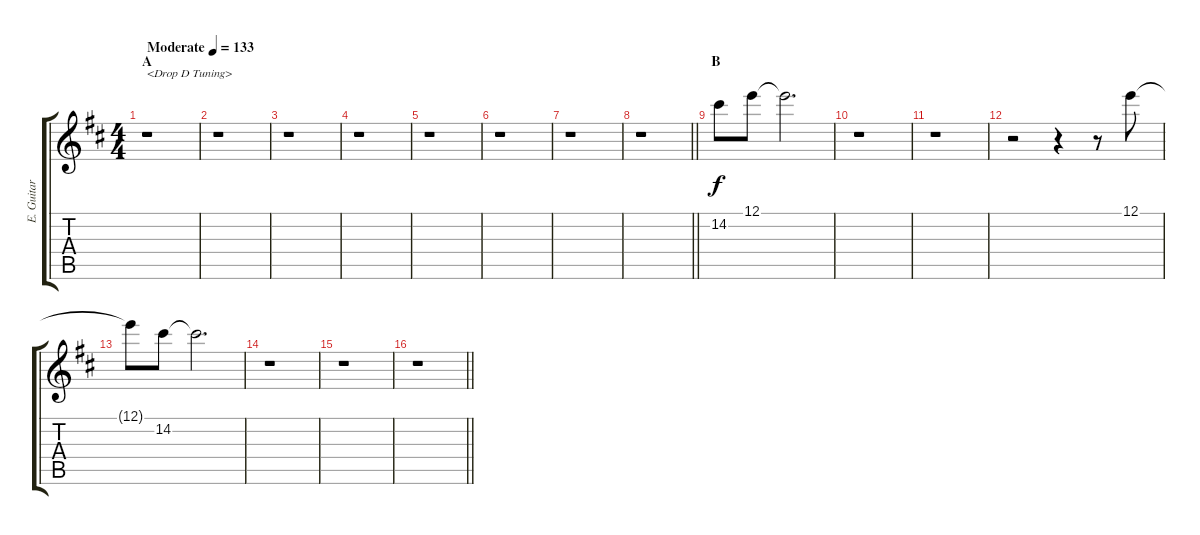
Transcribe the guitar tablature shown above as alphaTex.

\track ("E. Guitar IV" "E. Guitar ") {instrument overdrivenguitar}
\staff {score tabs}
\tuning (E4 B3 G3 D3 A2 D2) {hide}
\ts (4 4)
\section ("" "A")
\tempo (133 "Moderate")
\clef g2
\ks d
r.1{txt "<Drop D Tuning>" dy f instrument overdrivenguitar} |
r.1 |
r.1 |
r.1 |
r.1 |
r.1 |
r.1 |
\barLineRight lightlight
r.1 |
\section ("" "B")
14.2.8 12.1.8 12.1{t}.2{d} |
r.1 |
r.1 |
r.2 r.4 r.8 12.1.8 |
12.1{t}.8 14.2.8 14.2{t}.2{d} |
r.1 |
r.1 |
\barLineRight lightlight
r.1
